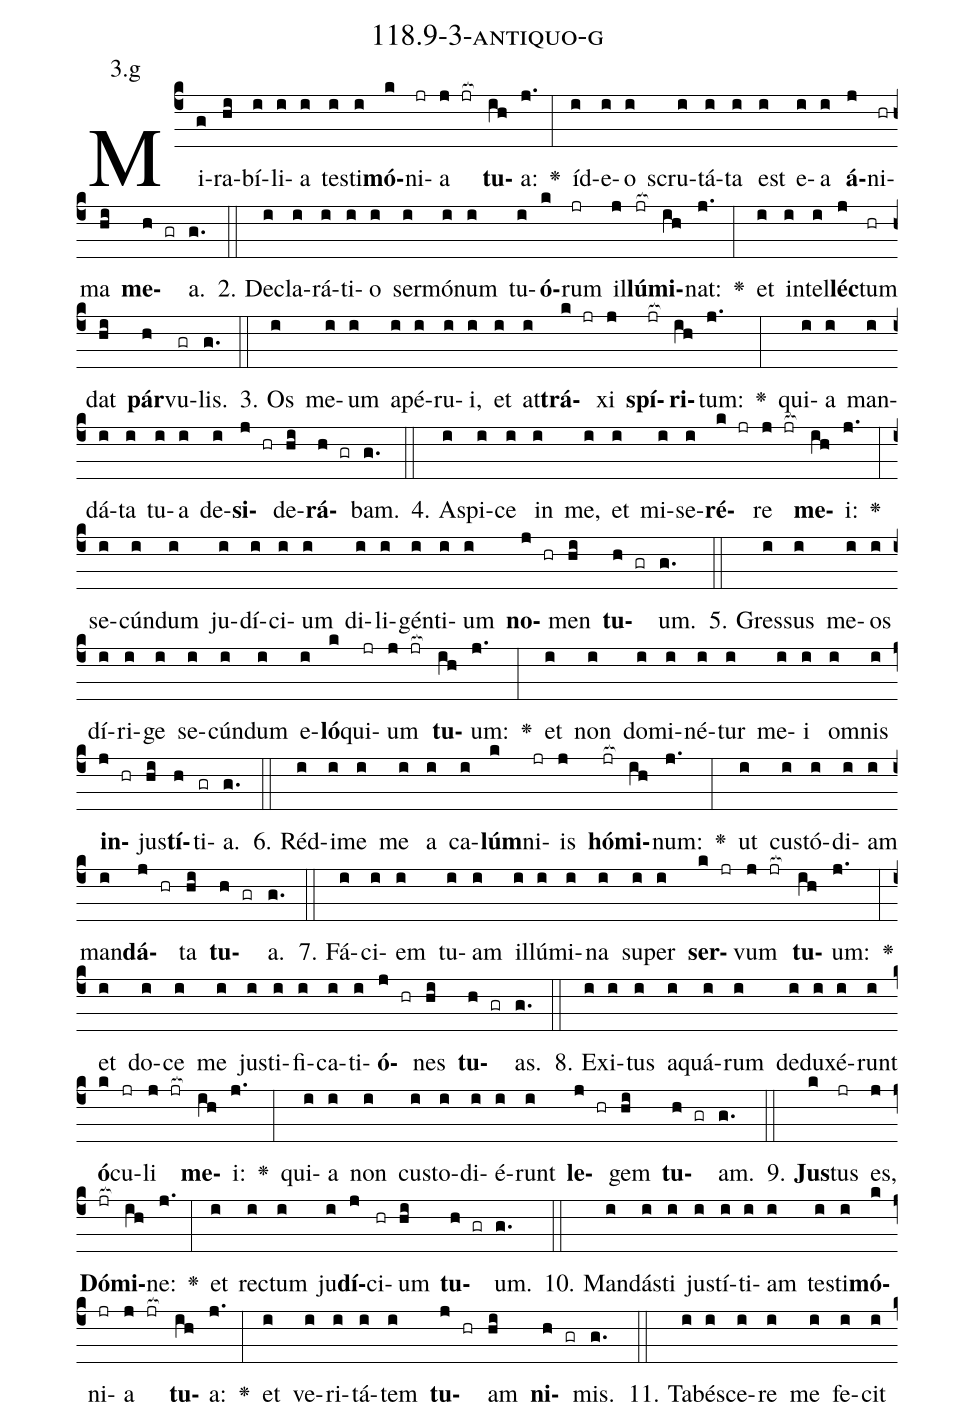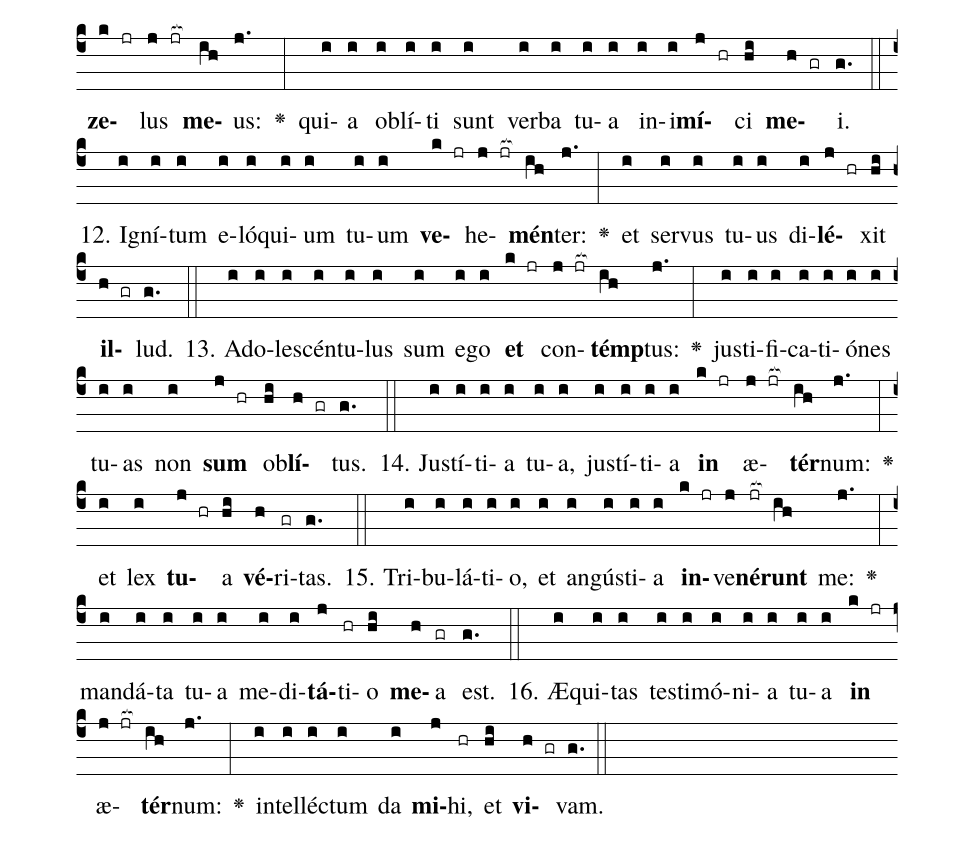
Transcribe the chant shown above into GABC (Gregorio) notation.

name: 118.9-3-antiquo-g;
annotation: 3.g;
%%
(c4)Mi(g)ra(hi)bí(i)li(i)a(i) tes(i)ti(i)<b>mó</b>(k)ni(jr)a(j jr[ocb:1{]) <b>tu</b>(ih[ocb:0}])a:(j.) <v>\greheightstar</v>(:) íd(i)e(i)o(i) scru(i)tá(i)ta(i) est(i) e(i)a(i) <b>á</b>(j)ni(hr)ma(hi) <b>me</b>(h gr)a.(g.) (::)
2. De(i)cla(i)rá(i)ti(i)o(i) ser(i)mó(i)num(i) tu(i)<b>ó</b>(k)rum(jr) il(j)<b>lú</b>(jr[ocb:1{])<b>mi</b>(ih[ocb:0}])nat:(j.) <v>\greheightstar</v>(:) et(i) in(i)tel(i)<b>léc</b>(j)tum(hr) dat(hi) <b>pár</b>(h)vu(gr)lis.(g.) (::)
3. Os(i) me(i)um(i) a(i)pé(i)ru(i)i,(i) et(i) at(i)<b>trá</b>(k jr)xi(j) <b>spí</b>(jr[ocb:1{])<b>ri</b>(ih[ocb:0}])tum:(j.) <v>\greheightstar</v>(:) qui(i)a(i) man(i)dá(i)ta(i) tu(i)a(i) de(i)<b>si</b>(j hr)de(hi)<b>rá</b>(h gr)bam.(g.) (::)
4. A(i)spi(i)ce(i) in(i) me,(i) et(i) mi(i)se(i)<b>ré</b>(k jr)re(j jr[ocb:1{]) <b>me</b>(ih[ocb:0}])i:(j.) <v>\greheightstar</v>(:) se(i)cún(i)dum(i) ju(i)dí(i)ci(i)um(i) di(i)li(i)gén(i)ti(i)um(i) <b>no</b>(j hr)men(hi) <b>tu</b>(h gr)um.(g.) (::)
5. Gres(i)sus(i) me(i)os(i) dí(i)ri(i)ge(i) se(i)cún(i)dum(i) e(i)<b>ló</b>(k)qui(jr)um(j jr[ocb:1{]) <b>tu</b>(ih[ocb:0}])um:(j.) <v>\greheightstar</v>(:) et(i) non(i) do(i)mi(i)né(i)tur(i) me(i)i(i) om(i)nis(i) <b>in</b>(j hr)jus(hi)<b>tí</b>(h)ti(gr)a.(g.) (::)
6. Réd(i)i(i)me(i) me(i) a(i) ca(i)<b>lúm</b>(k)ni(jr)is(j) <b>hó</b>(jr[ocb:1{])<b>mi</b>(ih[ocb:0}])num:(j.) <v>\greheightstar</v>(:) ut(i) cus(i)tó(i)di(i)am(i) man(i)<b>dá</b>(j hr)ta(hi) <b>tu</b>(h gr)a.(g.) (::)
7. Fá(i)ci(i)em(i) tu(i)am(i) il(i)lú(i)mi(i)na(i) su(i)per(i) <b>ser</b>(k jr)vum(j jr[ocb:1{]) <b>tu</b>(ih[ocb:0}])um:(j.) <v>\greheightstar</v>(:) et(i) do(i)ce(i) me(i) jus(i)ti(i)fi(i)ca(i)ti(i)<b>ó</b>(j hr)nes(hi) <b>tu</b>(h gr)as.(g.) (::)
8. Ex(i)i(i)tus(i) a(i)quá(i)rum(i) de(i)du(i)xé(i)runt(i) <b>ó</b>(k)cu(jr)li(j jr[ocb:1{]) <b>me</b>(ih[ocb:0}])i:(j.) <v>\greheightstar</v>(:) qui(i)a(i) non(i) cus(i)to(i)di(i)é(i)runt(i) <b>le</b>(j hr)gem(hi) <b>tu</b>(h gr)am.(g.) (::)
9. <b>Jus</b>(k)tus(jr) es,(j) <b>Dó</b>(jr[ocb:1{])<b>mi</b>(ih[ocb:0}])ne:(j.) <v>\greheightstar</v>(:) et(i) rec(i)tum(i) ju(i)<b>dí</b>(j)ci(hr)um(hi) <b>tu</b>(h gr)um.(g.) (::)
10. Man(i)dás(i)ti(i) jus(i)tí(i)ti(i)am(i) tes(i)ti(i)<b>mó</b>(k)ni(jr)a(j jr[ocb:1{]) <b>tu</b>(ih[ocb:0}])a:(j.) <v>\greheightstar</v>(:) et(i) ve(i)ri(i)tá(i)tem(i) <b>tu</b>(j hr)am(hi) <b>ni</b>(h gr)mis.(g.) (::)
11. Ta(i)bé(i)sce(i)re(i) me(i) fe(i)cit(i) <b>ze</b>(k jr)lus(j jr[ocb:1{]) <b>me</b>(ih[ocb:0}])us:(j.) <v>\greheightstar</v>(:) qui(i)a(i) ob(i)lí(i)ti(i) sunt(i) ver(i)ba(i) tu(i)a(i) in(i)i(i)<b>mí</b>(j hr)ci(hi) <b>me</b>(h gr)i.(g.) (::)
12. I(i)gní(i)tum(i) e(i)ló(i)qui(i)um(i) tu(i)um(i) <b>ve</b>(k jr)he(j jr[ocb:1{])<b>mén</b>(ih[ocb:0}])ter:(j.) <v>\greheightstar</v>(:) et(i) ser(i)vus(i) tu(i)us(i) di(i)<b>lé</b>(j hr)xit(hi) <b>il</b>(h gr)lud.(g.) (::)
13. Ad(i)o(i)le(i)scén(i)tu(i)lus(i) sum(i) e(i)go(i) <b>et</b>(k jr) con(j jr[ocb:1{])<b>témp</b>(ih[ocb:0}])tus:(j.) <v>\greheightstar</v>(:) jus(i)ti(i)fi(i)ca(i)ti(i)ó(i)nes(i) tu(i)as(i) non(i) <b>sum</b>(j hr) ob(hi)<b>lí</b>(h gr)tus.(g.) (::)
14. Jus(i)tí(i)ti(i)a(i) tu(i)a,(i) jus(i)tí(i)ti(i)a(i) <b>in</b>(k jr) æ(j jr[ocb:1{])<b>tér</b>(ih[ocb:0}])num:(j.) <v>\greheightstar</v>(:) et(i) lex(i) <b>tu</b>(j hr)a(hi) <b>vé</b>(h)ri(gr)tas.(g.) (::)
15. Tri(i)bu(i)lá(i)ti(i)o,(i) et(i) an(i)gús(i)ti(i)a(i) <b>in</b>(k jr)ve(j)<b>né</b>(jr[ocb:1{])<b>runt</b>(ih[ocb:0}]) me:(j.) <v>\greheightstar</v>(:) man(i)dá(i)ta(i) tu(i)a(i) me(i)di(i)<b>tá</b>(j)ti(hr)o(hi) <b>me</b>(h)a(gr) est.(g.) (::)
16. Æ(i)qui(i)tas(i) tes(i)ti(i)mó(i)ni(i)a(i) tu(i)a(i) <b>in</b>(k jr) æ(j jr[ocb:1{])<b>tér</b>(ih[ocb:0}])num:(j.) <v>\greheightstar</v>(:) in(i)tel(i)léc(i)tum(i) da(i) <b>mi</b>(j)hi,(hr) et(hi) <b>vi</b>(h gr)vam.(g.) (::)
